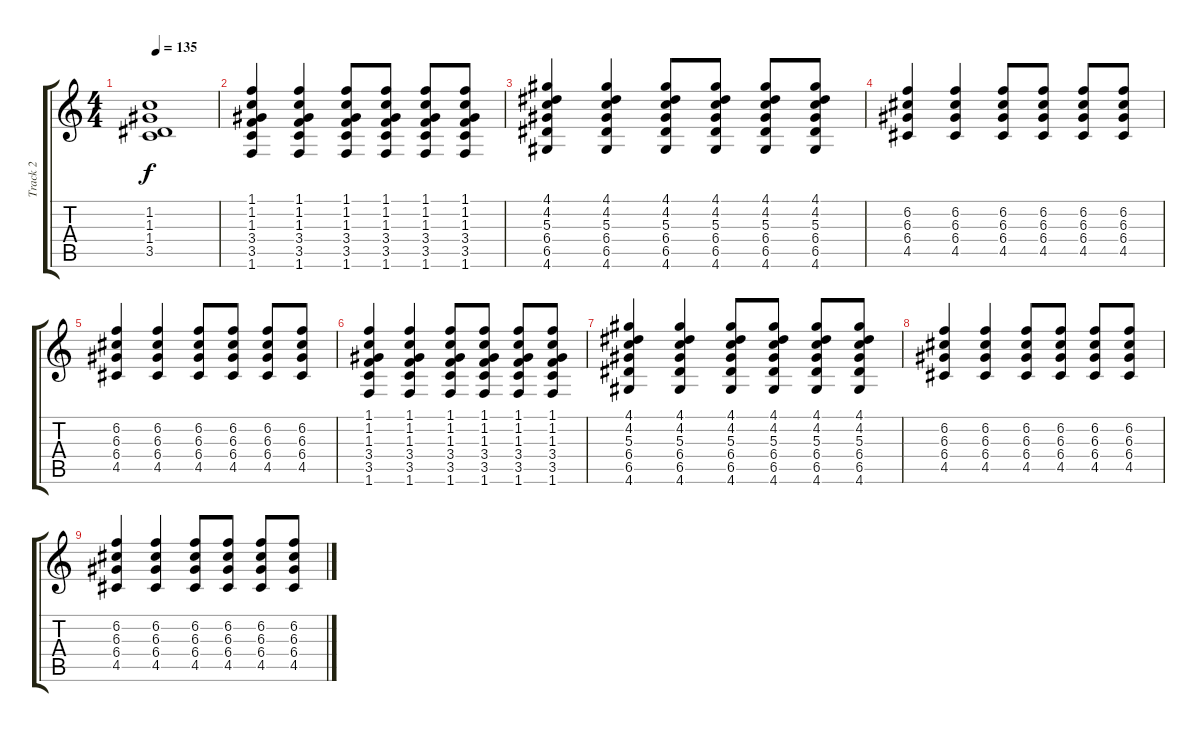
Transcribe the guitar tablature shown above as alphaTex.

\track ("Track 2" "Track 2") {instrument acousticguitarsteel}
\staff {score tabs}
\tuning (E4 B3 G3 D3 A2 E2) {hide}
\ts (4 4)
\tempo 135
\clef g2
\ks c
(1.2{t} 1.3{t} 1.4{t} 3.5{t}).1{dy f} |
(1.1 1.2 1.3 3.4 3.5 1.6).4 (1.1 1.2 1.3 3.4 3.5 1.6).4 (1.1 1.2 1.3 3.4 3.5 1.6).8 (1.1 1.2 1.3 3.4 3.5 1.6).8 (1.1 1.2 1.3 3.4 3.5 1.6).8 (1.1 1.2 1.3 3.4 3.5 1.6).8 |
(4.1 4.2 5.3 6.4 6.5 4.6).4 (4.1 4.2 5.3 6.4 6.5 4.6).4 (4.1 4.2 5.3 6.4 6.5 4.6).8 (4.1 4.2 5.3 6.4 6.5 4.6).8 (4.1 4.2 5.3 6.4 6.5 4.6).8 (4.1 4.2 5.3 6.4 6.5 4.6).8 |
(6.2 6.3 6.4 4.5).4 (6.2 6.3 6.4 4.5).4 (6.2 6.3 6.4 4.5).8 (6.2 6.3 6.4 4.5).8 (6.2 6.3 6.4 4.5).8 (6.2 6.3 6.4 4.5).8 |
(6.2 6.3 6.4 4.5).4 (6.2 6.3 6.4 4.5).4 (6.2 6.3 6.4 4.5).8 (6.2 6.3 6.4 4.5).8 (6.2 6.3 6.4 4.5).8 (6.2 6.3 6.4 4.5).8 |
(1.1 1.2 1.3 3.4 3.5 1.6).4 (1.1 1.2 1.3 3.4 3.5 1.6).4 (1.1 1.2 1.3 3.4 3.5 1.6).8 (1.1 1.2 1.3 3.4 3.5 1.6).8 (1.1 1.2 1.3 3.4 3.5 1.6).8 (1.1 1.2 1.3 3.4 3.5 1.6).8 |
(4.1 4.2 5.3 6.4 6.5 4.6).4 (4.1 4.2 5.3 6.4 6.5 4.6).4 (4.1 4.2 5.3 6.4 6.5 4.6).8 (4.1 4.2 5.3 6.4 6.5 4.6).8 (4.1 4.2 5.3 6.4 6.5 4.6).8 (4.1 4.2 5.3 6.4 6.5 4.6).8 |
(6.2 6.3 6.4 4.5).4 (6.2 6.3 6.4 4.5).4 (6.2 6.3 6.4 4.5).8 (6.2 6.3 6.4 4.5).8 (6.2 6.3 6.4 4.5).8 (6.2 6.3 6.4 4.5).8 |
(6.2 6.3 6.4 4.5).4 (6.2 6.3 6.4 4.5).4 (6.2 6.3 6.4 4.5).8 (6.2 6.3 6.4 4.5).8 (6.2 6.3 6.4 4.5).8 (6.2 6.3 6.4 4.5).8
